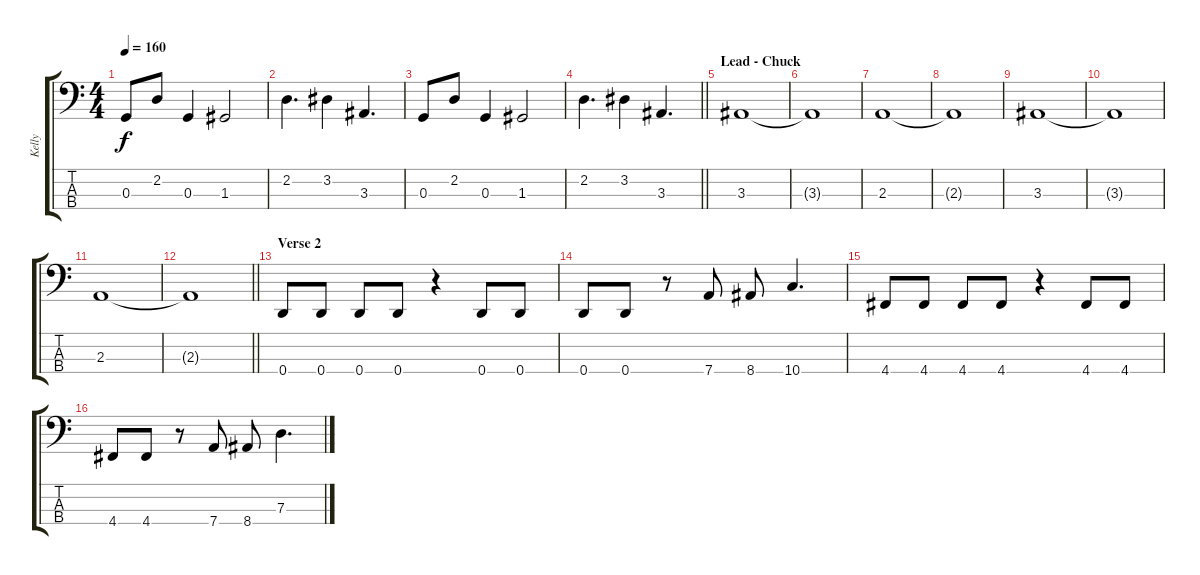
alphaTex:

\track ("Kelly" "Kelly") {instrument electricbasspick}
\staff {score tabs}
\tuning (F2 C2 G1 D1) {hide}
\ts (4 4)
\tempo 160
\clef f4
\ks c
0.3.8{dy f} 2.2.8 0.3.4 1.3.2 |
2.2.4{d} 3.2.4 3.3.4{d} |
0.3.8 2.2.8 0.3.4 1.3.2 |
\barLineRight lightlight
2.2.4{d} 3.2.4 3.3.4{d} |
\section ("" "Lead - Chuck")
3.3.1 |
3.3{t}.1 |
2.3.1 |
2.3{t}.1 |
3.3.1 |
3.3{t}.1 |
2.3.1 |
\barLineRight lightlight
2.3{t}.1 |
\section ("" "Verse 2")
0.4.8 0.4.8 0.4.8 0.4.8 r.4 0.4.8 0.4.8 |
0.4.8 0.4.8 r.8 7.4.8 8.4.8 10.4.4{d} |
4.4.8 4.4.8 4.4.8 4.4.8 r.4 4.4.8 4.4.8 |
4.4.8 4.4.8 r.8 7.4.8 8.4.8 7.3.4{d}
